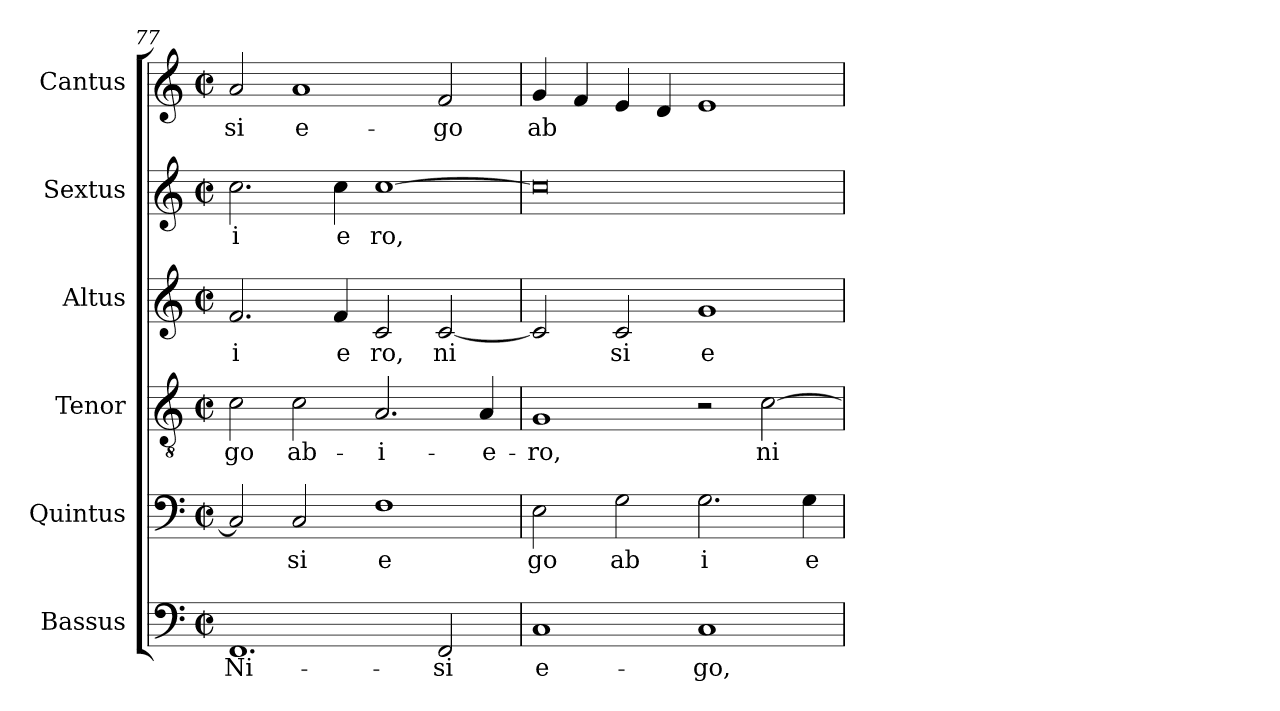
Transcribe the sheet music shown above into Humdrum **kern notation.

**kern	**text	**kern	**text	**kern	**text	**kern	**text	**kern	**text	**kern	**text
*part6	*part6	*part5	*part5	*part4	*part4	*part3	*part3	*part2	*part2	*part1	*part1
*staff6	*staff6	*staff5	*staff5	*staff4	*staff4	*staff3	*staff3	*staff2	*staff2	*staff1	*staff1
*I"Bassus	*	*I"Quintus	*	*I"Tenor	*	*I"Altus	*	*I"Sextus	*	*I"Cantus	*
*clefF4	*	*clefF4	*	*clefGv2	*	*clefG2	*	*clefG2	*	*clefG2	*
*k[]	*	*k[]	*	*k[]	*	*k[]	*	*k[]	*	*k[]	*
*C:	*	*C:	*	*C:	*	*C:	*	*C:	*	*C:	*
*M2/2	*	*M2/2	*	*M2/2	*	*M2/2	*	*M2/2	*	*M2/2	*
*met(c|)	*	*met(c|)	*	*met(c|)	*	*met(c|)	*	*met(c|)	*	*met(c|)	*
=77	=77	=77	=77	=77	=77	=77	=77	=77	=77	=77	=77
!	!LO:LY:b	!	!LO:LY:b:cj	!	!LO:LY:b	!	!LO:LY:b:cj	!	!LO:LY:b	!	!LO:LY:b
1.FF	Ni-	2C/]	.	2c\	-go	2.f/	i	2.cc\	i	2a/	-si
!	!	!	!LO:LY:b:cj	!	!LO:LY:b	!	!	!	!	!	!LO:LY:b
.	.	2C/	si	2c\	ab-	.	.	.	.	1a	e-
!	!	!	!	!	!	!	!LO:LY:b:cj	!	!LO:LY:b	!	!
.	.	.	.	.	.	4f/	e	4cc\	e	.	.
!	!	!	!LO:LY:b:cj	!	!LO:LY:b	!	!LO:LY:b:cj	!	!LO:LY:b	!	!
.	.	1F	e	2.A/	-i-	2c/	ro,	[>1cc	ro,	.	.
!	!LO:LY:b	!	!	!	!	!	!LO:LY:b:cj	!	!	!	!LO:LY:b
2FF/	-si	.	.	.	.	[<2c/	ni	.	.	2f/	-go
!	!	!	!	!	!LO:LY:b	!	!	!	!	!	!
.	.	.	.	4A/	-e-	.	.	.	.	.	.
=78	=78	=78	=78	=78	=78	=78	=78	=78	=78	=78	=78
!	!LO:LY:b	!	!LO:LY:b:cj	!	!LO:LY:b	!	!LO:LY:b:cj	!	!LO:LY:b	!	!LO:LY:b
1C	e-	2E\	go	1G	-ro,	2c/]	.	0cc]	.	4g/	ab-
!	!	!	!	!	!	!	!	!	!	!	!LO:LY:b
.	.	.	.	.	.	.	.	.	.	4f/	--
!	!	!	!LO:LY:b:cj	!	!	!	!LO:LY:b:cj	!	!	!	!LO:LY:b
.	.	2G\	ab	.	.	2c/	si	.	.	4e/	--
!	!	!	!	!	!	!	!	!	!	!	!LO:LY:b
.	.	.	.	.	.	.	.	.	.	4d/	--
!	!LO:LY:b	!	!LO:LY:b:cj	!	!	!	!LO:LY:b:cj	!	!	!	!LO:LY:b
1C	-go,	2.G\	i	2r	.	1g	e	.	.	1e	--
!	!	!	!	!	!LO:LY:b	!	!	!	!	!	!
.	.	.	.	[>2c\	ni-	.	.	.	.	.	.
!	!	!	!LO:LY:b:cj	!	!	!	!	!	!	!	!
.	.	4G\	e	.	.	.	.	.	.	.	.
=	=	=	=	=	=	=	=	=	=	=	=
*-	*-	*-	*-	*-	*-	*-	*-	*-	*-	*-	*-
